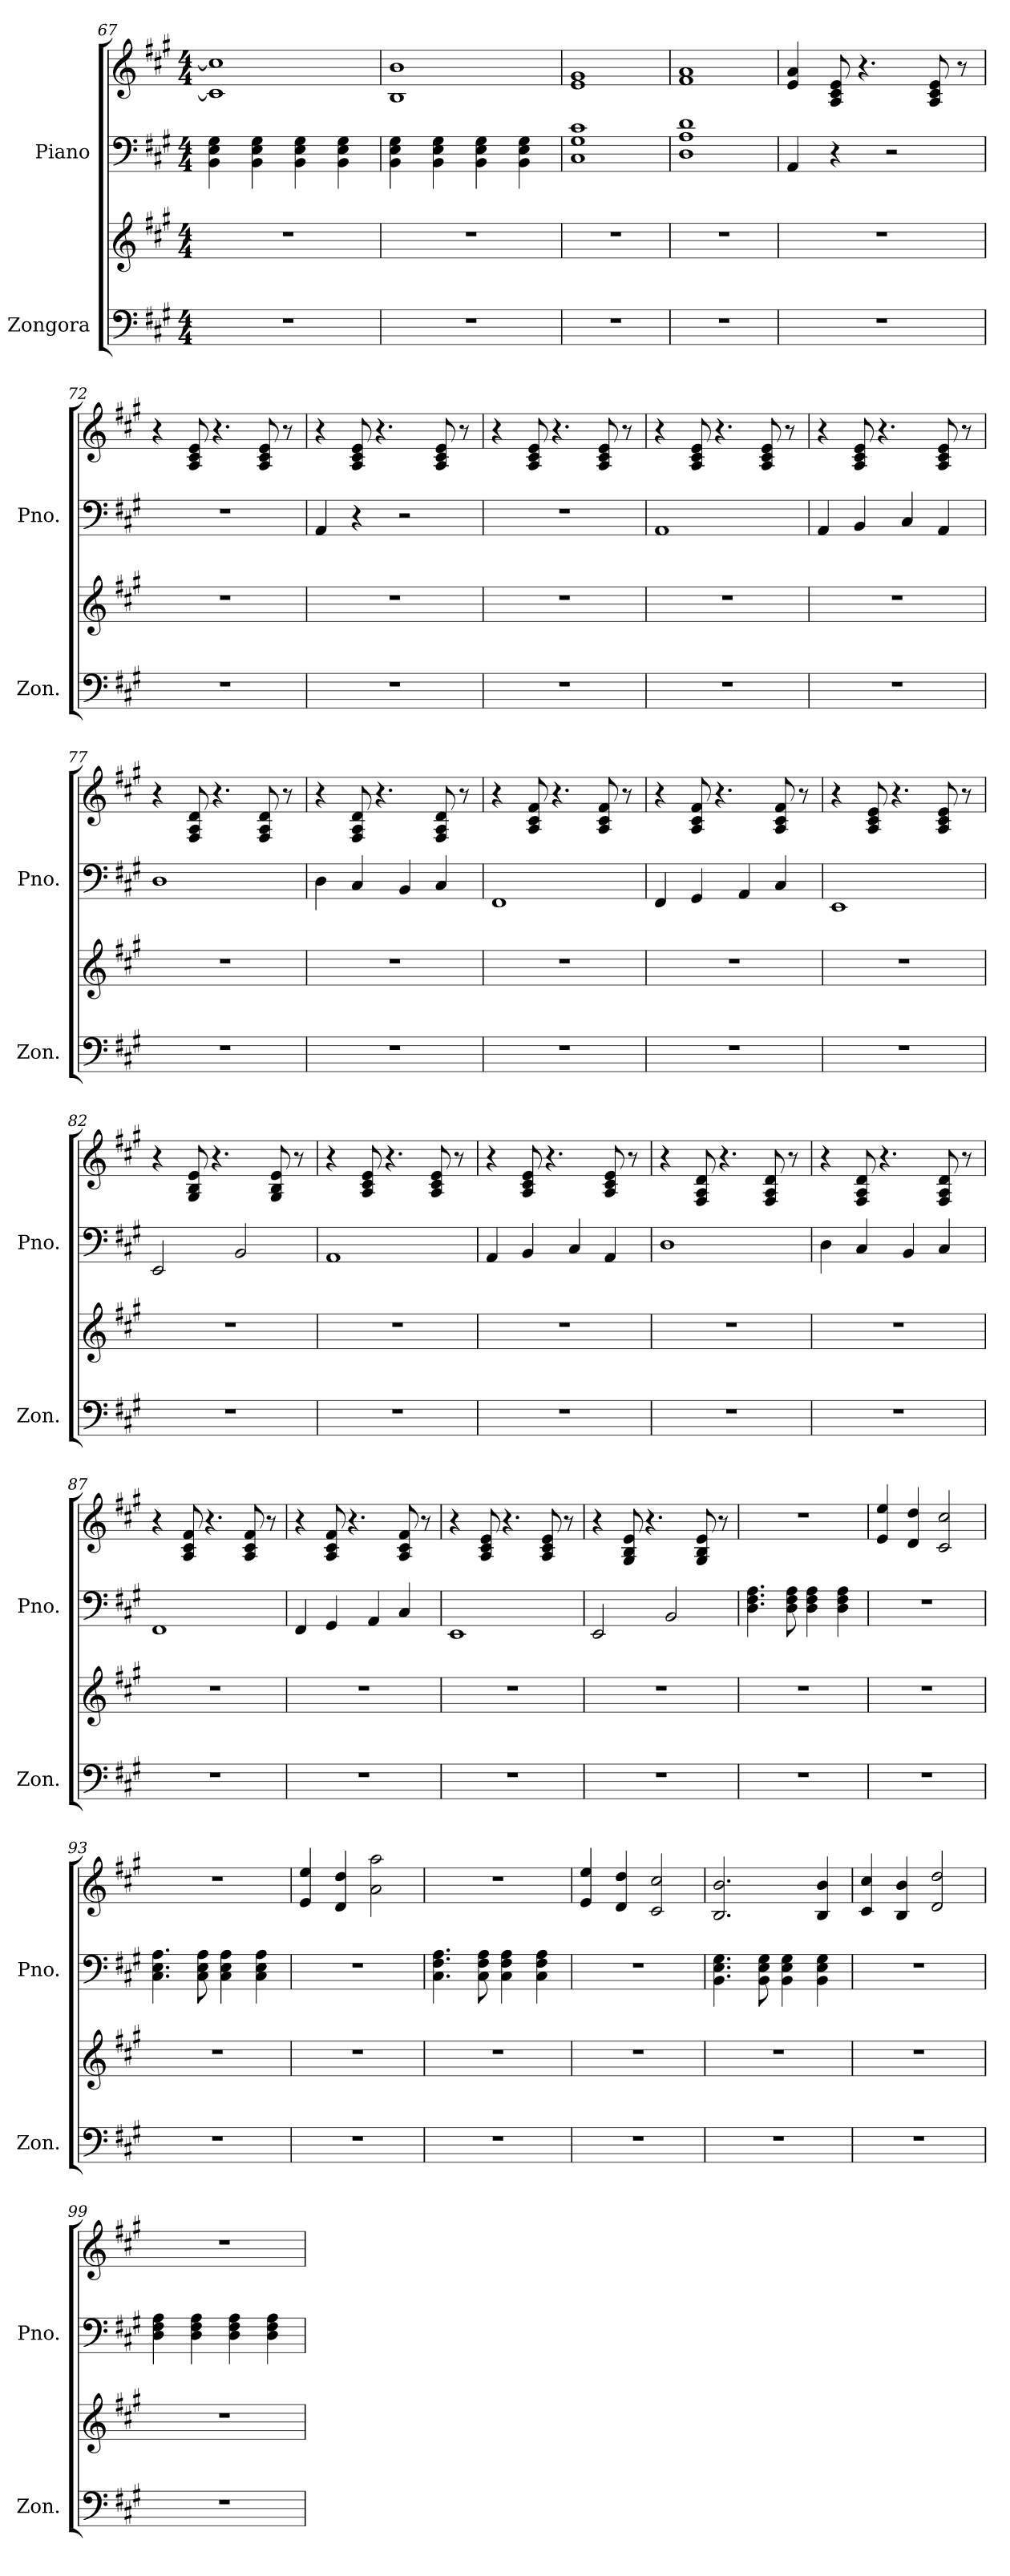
**kern	**kern	**kern	**kern
*part2	*part2	*part1	*part1
*staff4	*staff3	*staff2	*staff1
*I"Zongora	*	*I"Piano	*
*I'Zon.	*	*I'Pno.	*
*clefF4	*clefG2	*clefF4	*clefG2
*k[f#c#g#]	*k[f#c#g#]	*k[f#c#g#]	*k[f#c#g#]
*M4/4	*M4/4	*M4/4	*M4/4
=67	=67	=67	=67
1r	1r	4BB\ 4E\ 4G#\	1c#] 1cc#]
.	.	4BB\ 4E\ 4G#\	.
.	.	4BB\ 4E\ 4G#\	.
.	.	4BB\ 4E\ 4G#\	.
=68	=68	=68	=68
1r	1r	4BB\ 4E\ 4G#\	1B 1b
.	.	4BB\ 4E\ 4G#\	.
.	.	4BB\ 4E\ 4G#\	.
.	.	4BB\ 4E\ 4G#\	.
=69	=69	=69	=69
1r	1r	1C# 1G# 1c#	1e 1g#
=70	=70	=70	=70
1r	1r	1D 1A 1d	1f# 1a
=71	=71	=71	=71
1r	1r	4AA/	4e/ 4a/
.	.	4r	8A/ 8c#/ 8e/
.	.	.	4.r
.	.	2r	.
.	.	.	8A/ 8c#/ 8e/
.	.	.	8r
=72	=72	=72	=72
1r	1r	1r	4r
.	.	.	8A/ 8c#/ 8e/
.	.	.	4.r
.	.	.	8A/ 8c#/ 8e/
.	.	.	8r
!!LO:PB:g=z
=73	=73	=73	=73
1r	1r	4AA/	4r
.	.	4r	8A/ 8c#/ 8e/
.	.	.	4.r
.	.	2r	.
.	.	.	8A/ 8c#/ 8e/
.	.	.	8r
=74	=74	=74	=74
1r	1r	1r	4r
.	.	.	8A/ 8c#/ 8e/
.	.	.	4.r
.	.	.	8A/ 8c#/ 8e/
.	.	.	8r
=75	=75	=75	=75
1r	1r	1AA	4r
.	.	.	8A/ 8c#/ 8e/
.	.	.	4.r
.	.	.	8A/ 8c#/ 8e/
.	.	.	8r
=76	=76	=76	=76
1r	1r	4AA/	4r
.	.	4BB/	8A/ 8c#/ 8e/
.	.	.	4.r
.	.	4C#/	.
.	.	4AA/	8A/ 8c#/ 8e/
.	.	.	8r
=77	=77	=77	=77
1r	1r	1D	4r
.	.	.	8F#/ 8A/ 8d/
.	.	.	4.r
.	.	.	8F#/ 8A/ 8d/
.	.	.	8r
!!LO:LB:g=z
=78	=78	=78	=78
1r	1r	4D\	4r
.	.	4C#/	8F#/ 8A/ 8d/
.	.	.	4.r
.	.	4BB/	.
.	.	4C#/	8F#/ 8A/ 8d/
.	.	.	8r
=79	=79	=79	=79
1r	1r	1FF#	4r
.	.	.	8A/ 8c#/ 8f#/
.	.	.	4.r
.	.	.	8A/ 8c#/ 8f#/
.	.	.	8r
=80	=80	=80	=80
1r	1r	4FF#/	4r
.	.	4GG#/	8A/ 8c#/ 8f#/
.	.	.	4.r
.	.	4AA/	.
.	.	4C#/	8A/ 8c#/ 8f#/
.	.	.	8r
=81	=81	=81	=81
1r	1r	1EE	4r
.	.	.	8A/ 8c#/ 8e/
.	.	.	4.r
.	.	.	8A/ 8c#/ 8e/
.	.	.	8r
=82	=82	=82	=82
1r	1r	2EE/	4r
.	.	.	8G#/ 8B/ 8e/
.	.	.	4.r
.	.	2BB/	.
.	.	.	8G#/ 8B/ 8e/
.	.	.	8r
=83	=83	=83	=83
1r	1r	1AA	4r
.	.	.	8A/ 8c#/ 8e/
.	.	.	4.r
.	.	.	8A/ 8c#/ 8e/
.	.	.	8r
!!LO:LB:g=z
=84	=84	=84	=84
1r	1r	4AA/	4r
.	.	4BB/	8A/ 8c#/ 8e/
.	.	.	4.r
.	.	4C#/	.
.	.	4AA/	8A/ 8c#/ 8e/
.	.	.	8r
=85	=85	=85	=85
1r	1r	1D	4r
.	.	.	8F#/ 8A/ 8d/
.	.	.	4.r
.	.	.	8F#/ 8A/ 8d/
.	.	.	8r
=86	=86	=86	=86
1r	1r	4D\	4r
.	.	4C#/	8F#/ 8A/ 8d/
.	.	.	4.r
.	.	4BB/	.
.	.	4C#/	8F#/ 8A/ 8d/
.	.	.	8r
=87	=87	=87	=87
1r	1r	1FF#	4r
.	.	.	8A/ 8c#/ 8f#/
.	.	.	4.r
.	.	.	8A/ 8c#/ 8f#/
.	.	.	8r
=88	=88	=88	=88
1r	1r	4FF#/	4r
.	.	4GG#/	8A/ 8c#/ 8f#/
.	.	.	4.r
.	.	4AA/	.
.	.	4C#/	8A/ 8c#/ 8f#/
.	.	.	8r
=89	=89	=89	=89
1r	1r	1EE	4r
.	.	.	8A/ 8c#/ 8e/
.	.	.	4.r
.	.	.	8A/ 8c#/ 8e/
.	.	.	8r
!!LO:LB:g=z
=90	=90	=90	=90
1r	1r	2EE/	4r
.	.	.	8G#/ 8B/ 8e/
.	.	.	4.r
.	.	2BB/	.
.	.	.	8G#/ 8B/ 8e/
.	.	.	8r
=91	=91	=91	=91
1r	1r	4.D\ 4.F#\ 4.A\	1r
.	.	8D\ 8F#\ 8A\	.
.	.	4D\ 4F#\ 4A\	.
.	.	4D\ 4F#\ 4A\	.
=92	=92	=92	=92
1r	1r	1r	4e/ 4ee/
.	.	.	4d/ 4dd/
.	.	.	2c#/ 2cc#/
=93	=93	=93	=93
1r	1r	4.C#\ 4.E\ 4.A\	1r
.	.	8C#\ 8E\ 8A\	.
.	.	4C#\ 4E\ 4A\	.
.	.	4C#\ 4E\ 4A\	.
=94	=94	=94	=94
1r	1r	1r	4e/ 4ee/
.	.	.	4d/ 4dd/
.	.	.	2a\ 2aa\
=95	=95	=95	=95
1r	1r	4.C#\ 4.F#\ 4.A\	1r
.	.	8C#\ 8F#\ 8A\	.
.	.	4C#\ 4F#\ 4A\	.
.	.	4C#\ 4F#\ 4A\	.
=96	=96	=96	=96
1r	1r	1r	4e/ 4ee/
.	.	.	4d/ 4dd/
.	.	.	2c#/ 2cc#/
=97	=97	=97	=97
1r	1r	4.BB\ 4.E\ 4.G#\	2.B/ 2.b/
.	.	8BB\ 8E\ 8G#\	.
.	.	4BB\ 4E\ 4G#\	.
.	.	4BB\ 4E\ 4G#\	4B/ 4b/
!!LO:LB:g=z
=98	=98	=98	=98
1r	1r	1r	4c#/ 4cc#/
.	.	.	4B/ 4b/
.	.	.	2d/ 2dd/
=99	=99	=99	=99
1r	1r	4D\ 4F#\ 4A\	1r
.	.	4D\ 4F#\ 4A\	.
.	.	4D\ 4F#\ 4A\	.
.	.	4D\ 4F#\ 4A\	.
=	=	=	=
*-	*-	*-	*-
